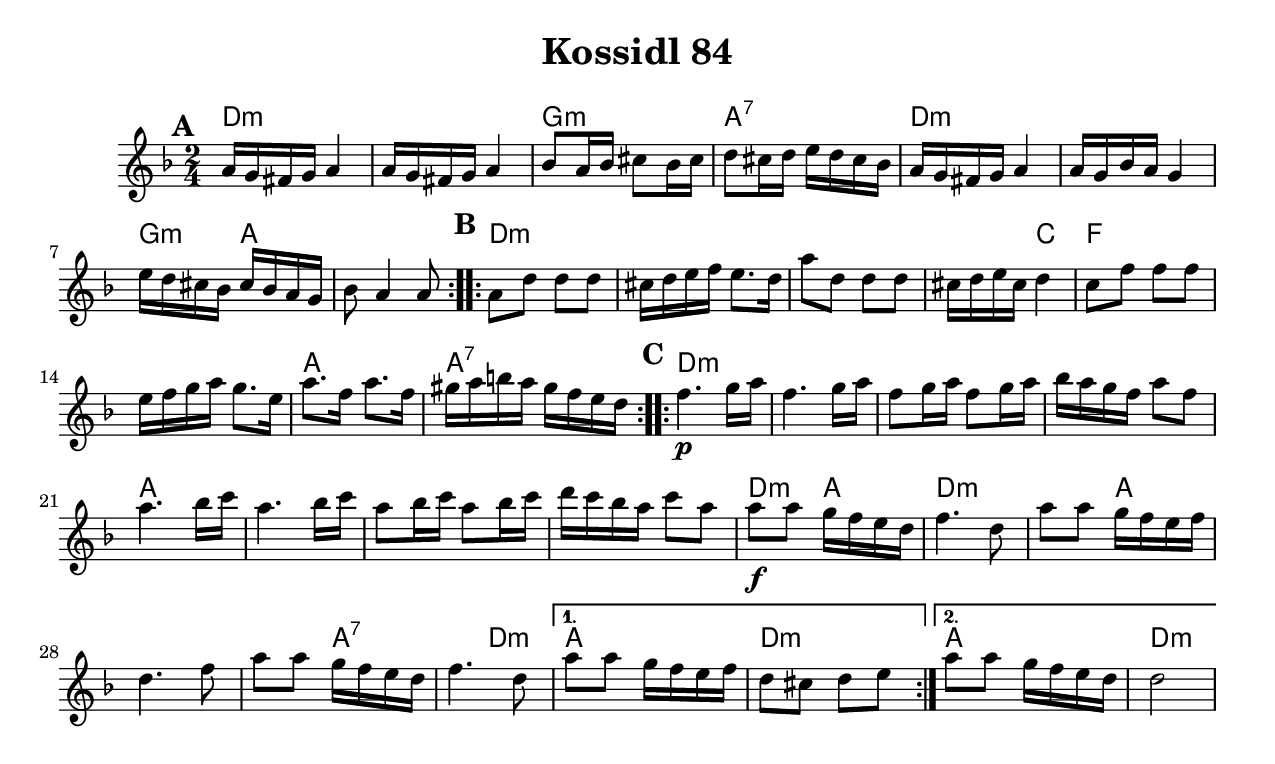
\version "2.18.0"
\language "english"

\paper{
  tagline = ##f
  print-all-headers = ##t
  #(set-paper-size "letter")
}

date = #(strftime "%d-%m-%Y" (localtime (current-time)))

%\markup{ \italic{ " Updated " \date  }  }



melody = \relative c' {
  \clef treble

  \key d \minor
  \time 2/4
  \set Score.markFormatter = #format-mark-box-alphabet
  %\partial 16*3 a16 d f   %lead in notes

  \repeat volta 2{
  \mark \default
    a'16 g fs g a4
    a16 g fs g a4
    bf8 a16 bf cs8 bf16 cs
    d8 cs16 d e d cs bf

    a16 g fs g a4
    a16 g bf a g4
    e'16 d cs bf cs bf a g
    bf8 a4 a8
  }

  \repeat volta 2{
  \mark \default
    a8 d d d
    cs16 d e f e8. d16
    a'8 d,  d d
    cs16 d e cs d4

    c8 f f f
    e16 f g a g8. e16
    a8. f16 a8. f16
    gs16 a b a gs f e d
  }

  \repeat volta 2{
  \mark \default
    f4.\p  g16 a
    f4. g16 a
    f8 g16 a f8 g16 a
    bf16 a g f a8 f

    a4. bf16 c
    a4. bf16 c
    a8 bf16 c a8 bf16 c
    d16 c bf a c8 a


    a8\f a g16 f e d
    f4. d8
    a'8 a g16 f e f
    d4. f8

    a8 a g16 f e d
    f4. d8
  }

  \alternative {
    {
      a'8 a g16 f e f
      d8 cs d e
    }{
      a8 a g16 f e d
      d2
    }
  }

}

harmonies = \chordmode {
  d2*2:m %r2
  g2:m
  a2:7
  d2*2:m %r2
  g4:m a4*3 %r2
  %b
  d4*7:m %r4*5
  c4
  f2*2 % r2
  a2
  a2:7
  %c
  d2*4:m %r2*3
  a2*4
  %r2*3
  d4:m a4
  d4*3:m
  %r4
  a4*4
  %r4*3
  a2:7
  d4:m
  a2
  d2:m
  a2
  d2:m

  %{ old chords
    revised 8.16.11
  d2:m
  r4*2 g4:m a4 d2:m  d2:m r4 g4:m
  r2 a2

  %b section
  d2:m  r4*5 c4 f2
  r2 a2:7 r2

  %c section
  d2:m  r2*3
  a2:7
  r2*3
  d2:m
  r2*5
  a2:7
  d2:m
  a2:7
  d2:m
  %}
}

\score {
  <<
    \new ChordNames {
      \set chordChanges = ##t
      \harmonies
    }
    \new Staff
    \melody
  >>
  \header{
    title= "Kossidl 84"
    arranger=""
  }
  \layout{indent = 1.0\cm}
  \midi{
    \tempo 4 = 120
  }
}
